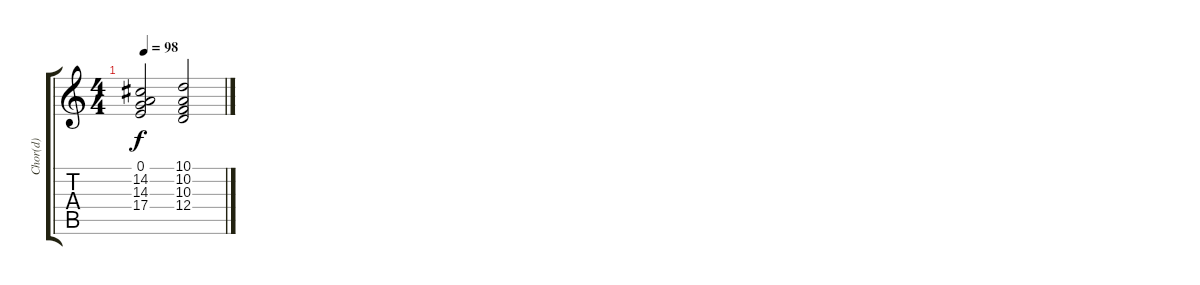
\track ("Chor(d)" "Chor(d)") {instrument synthvoice}
\staff {score tabs}
\tuning (E4 B3 G3 D3 A2 E2) {hide}
\ts (4 4)
\tempo 98
\clef g2
\ks c
(0.1 14.2 14.3 17.4).2{dy f} (10.1 10.2 10.3 12.4).2
